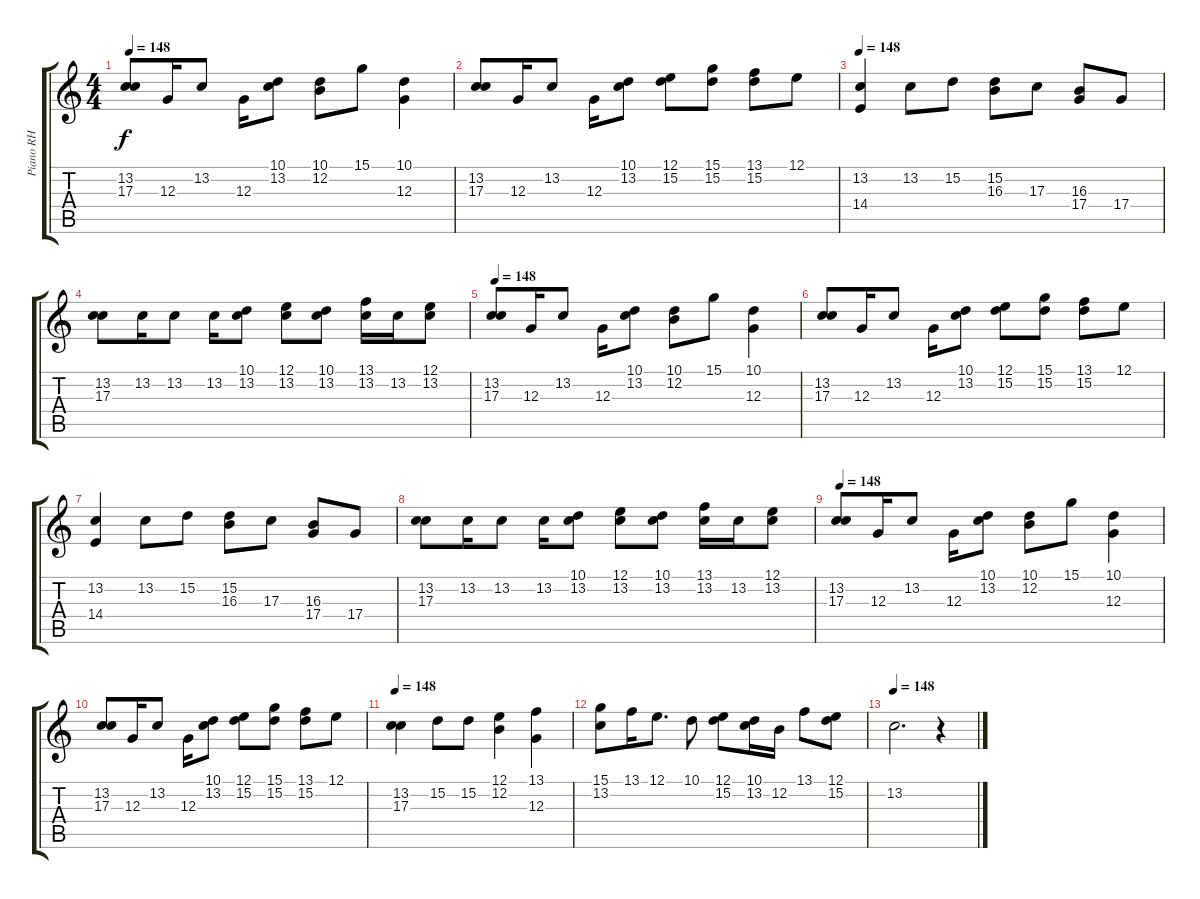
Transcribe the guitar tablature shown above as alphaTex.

\track ("Piano RH" "Piano RH") {instrument acousticgrandpiano}
\staff {score tabs}
\tuning (E4 B3 G3 D3 A2 E2) {hide}
\ts (4 4)
\tempo 148
\clef g2
\ks c
(13.2 17.3).8{dy f} 12.3.16 13.2.8 12.3.16 (10.1 13.2).8 (10.1 12.2).8 15.1.8 (10.1 12.3).4 |
(13.2 17.3).8 12.3.16 13.2.8 12.3.16 (10.1 13.2).8 (12.1 15.2).8 (15.1 15.2).8 (13.1 15.2).8 12.1.8 |
\tempo 148
(13.2 14.4).4 13.2.8 15.2.8 (15.2 16.3).8 17.3.8 (16.3 17.4).8 17.4.8 |
(13.2 17.3).8 13.2.16 13.2.8 13.2.16 (10.1 13.2).8 (12.1 13.2).8 (10.1 13.2).8 (13.1 13.2).16 13.2.16 (12.1 13.2).8 |
\tempo 148
(13.2 17.3).8 12.3.16 13.2.8 12.3.16 (10.1 13.2).8 (10.1 12.2).8 15.1.8 (10.1 12.3).4 |
(13.2 17.3).8 12.3.16 13.2.8 12.3.16 (10.1 13.2).8 (12.1 15.2).8 (15.1 15.2).8 (13.1 15.2).8 12.1.8 |
(13.2 14.4).4 13.2.8 15.2.8 (15.2 16.3).8 17.3.8 (16.3 17.4).8 17.4.8 |
(13.2 17.3).8 13.2.16 13.2.8 13.2.16 (10.1 13.2).8 (12.1 13.2).8 (10.1 13.2).8 (13.1 13.2).16 13.2.16 (12.1 13.2).8 |
\tempo 148
(13.2 17.3).8 12.3.16 13.2.8 12.3.16 (10.1 13.2).8 (10.1 12.2).8 15.1.8 (10.1 12.3).4 |
(13.2 17.3).8 12.3.16 13.2.8 12.3.16 (10.1 13.2).8 (12.1 15.2).8 (15.1 15.2).8 (13.1 15.2).8 12.1.8 |
\tempo 148
(13.2 17.3).4 15.2.8 15.2.8 (12.1 12.2).4 (13.1 12.3).4 |
(15.1 13.2).8 13.1.16 12.1.8{d} 10.1.8 (12.1 15.2).8 (10.1 13.2).16 12.2.16 13.1.8 (12.1 15.2).8 |
\tempo 148
13.2.2{d} r.4
